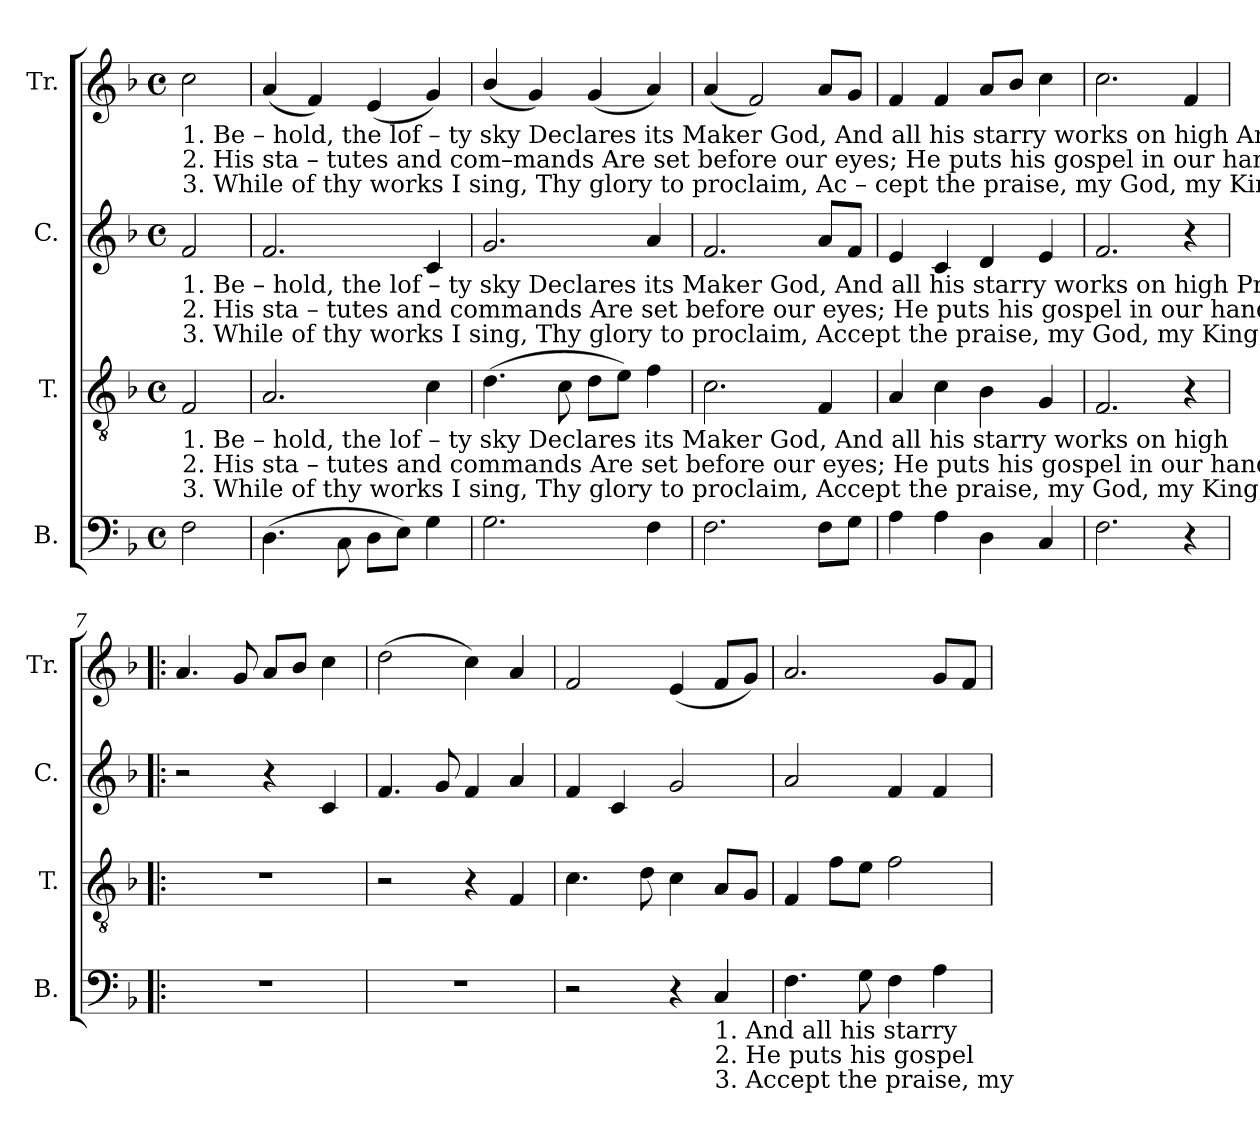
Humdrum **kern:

**kern	**kern	**kern	**kern
*part4	*part3	*part2	*part1
*staff4	*staff3	*staff2	*staff1
*I"B.	*I"T.	*I"C.	*I"Tr.
*I'B.	*I'T.	*I'C.	*I'Tr.
*clefF4	*clefGv2	*clefG2	*clefG2
*k[b-]	*k[b-]	*k[b-]	*k[b-]
*M4/4	*M4/4	*M4/4	*M4/4
*met(c)	*met(c)	*met(c)	*met(c)
*MM120	*MM120	*MM120	*MM120
=1	=1	=1	=1
!	!	!	!LO:TX:b:t=1. Be – hold,    the        lof    –    ty         sky    Declares  its Maker God,  And   all   his  starry    works        on   high      And        all             his
!	!	!	!LO:TX:b:t=2. His  sta   –   tutes     and       com–mands    Are  set before our  eyes;   He  puts his  gospel     in           our   hands,    He         puts          his
!	!	!	!LO:TX:b:t=3. While  of      thy       works     I         sing,    Thy  glory  to   proclaim,  Ac – cept the praise, my God,     my    King,      Ac    –   cept          the
!	!	!LO:TX:b:t=1. Be – hold,         the    lof       –      ty    sky    Declares  its Maker God,                           And all  his starry works on high        Pro – claim  his	!
!	!	!LO:TX:b:t=2. His  sta     –    tutes   and           commands  Are  set before our eyes;                            He  puts his gospel in our hands,      Where  our sal –	!
!	!	!LO:TX:b:t=3. While  of          thy    works           I     sing,  Thy  glory  to   proclaim,                        Accept the praise, my God, my King,     In    my   Re –	!
!	!LO:TX:b:t=1. Be – hold,         the    lof      –      ty    sky     Declares  its Maker God,                                                  And all   his  starry  works on high	!	!
!	!LO:TX:b:t=2. His  sta     –     tutes  and          commands    Are  set before our eyes;                                                  He  puts his gospel  in our hands,	!	!
!	!LO:TX:b:t=3. While  of          thy    works          I    sing,     Thy  glory  to   proclaim,                                               Accept the praise, my God, my King,	!	!
2F\	2F/	2f/	2cc\
=2	=2	=2	=2
(>4.D\	2.A/	2.f/	(<4a/
.	.	.	4f/)
8C\	.	.	.
8D\L	.	.	(<4e/
8E\J)	.	.	.
4G\	4c\	4c/	4g/)
=3	=3	=3	=3
2.G\	(>4.d\	2.g/	(<4b-/
.	.	.	4g/)
.	8c\	.	.
.	8d\L	.	(<4g/
.	8e\J)	.	.
4F\	4f\	4a/	4a/)
=4	=4	=4	=4
2.F\	2.c\	2.f/	(<4a/
.	.	.	2f/)
8F\L	4F/	8a/L	8a/L
8G\J	.	8f/J	8g/J
=5	=5	=5	=5
4A\	4A/	4e/	4f/
4A\	4c\	4c/	4f/
4D\	4B-\	4d/	8a/L
.	.	.	8b-/J
4C/	4G/	4e/	4cc\
=6	=6	=6	=6
2.F\	2.F/	2.f/	2.cc\
4r	4r	4r	4f/
=7!|:	=7!|:	=7!|:	=7!|:
1r	1r	2r	4.a/
.	.	.	8g/
.	.	4r	8a/L
.	.	.	8b-/J
.	.	4c/	4cc\
=8	=8	=8	=8
1r	2r	4.f/	(>2dd\
.	.	8g/	.
.	4r	4f/	4cc\)
.	4F/	4a/	4a/
=9	=9	=9	=9
2r	4.c\	4f/	2f/
.	.	4c/	.
.	8d\	.	.
4r	4c\	2g/	(<4e/
!LO:TX:b:t=1. And   all  his  starry	!	!	!
!LO:TX:b:t=2. He  puts  his gospel	!	!	!
!LO:TX:b:t=3. Accept the praise, my	!	!	!
4C/	8A/L	.	8f/L
.	8G/J	.	8g/J)
=10	=10	=10	=10
4.F\	4F/	2a/	2.a/
.	8f\L	.	.
8G\	8e\J	.	.
4F\	2f\	4f/	.
4A\	.	4f/	8g/L
.	.	.	8f/J
=	=	=	=
*-	*-	*-	*-
